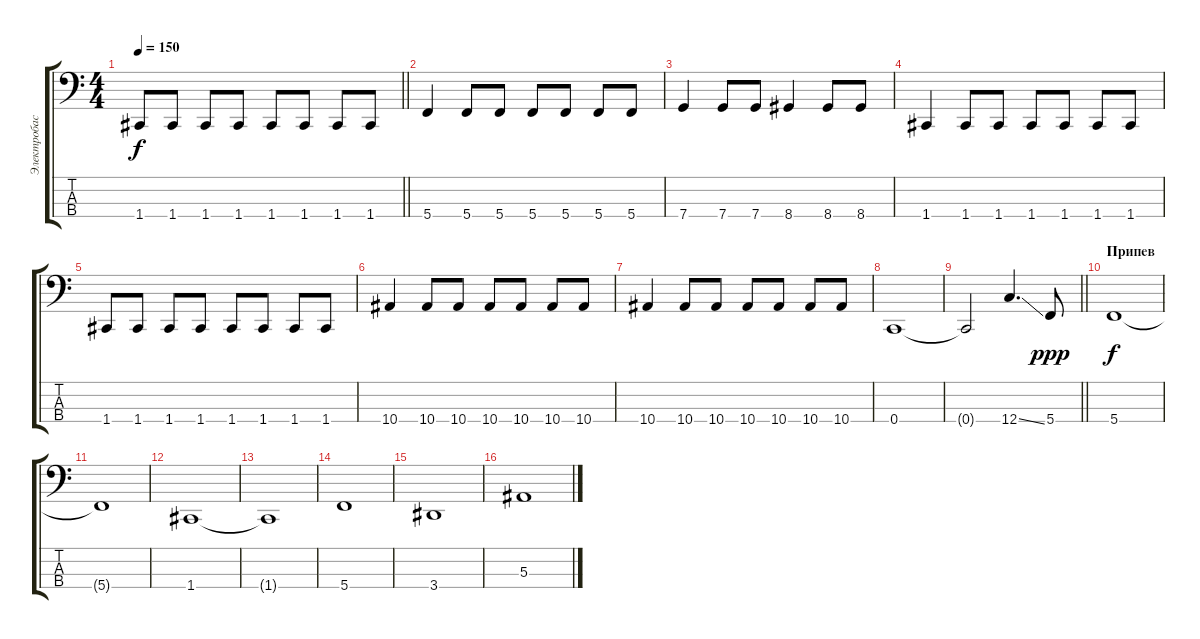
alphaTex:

\track ("Электробасист" "Электробас") {instrument electricbasspick}
\staff {score tabs}
\tuning (Eb2 Bb1 F1 C1) {hide}
\ts (4 4)
\tempo 150
\clef f4
\barLineRight lightlight
\ks c
1.4.8{dy f} 1.4.8 1.4.8 1.4.8 1.4.8 1.4.8 1.4.8 1.4.8 |
\section ("" "")
5.4.4 5.4.8 5.4.8 5.4.8 5.4.8 5.4.8 5.4.8 |
7.4.4 7.4.8 7.4.8 8.4.4 8.4.8 8.4.8 |
1.4.4 1.4.8 1.4.8 1.4.8 1.4.8 1.4.8 1.4.8 |
1.4.8 1.4.8 1.4.8 1.4.8 1.4.8 1.4.8 1.4.8 1.4.8 |
10.4.4 10.4.8 10.4.8 10.4.8 10.4.8 10.4.8 10.4.8 |
10.4.4 10.4.8 10.4.8 10.4.8 10.4.8 10.4.8 10.4.8 |
0.4.1 |
\barLineRight lightlight
0.4{t}.2 12.4{ss}.4{d} 5.4.8{dy ppp} |
\section ("" "Припев")
5.4.1{dy f} |
5.4{t}.1 |
1.4.1 |
1.4{t}.1 |
5.4.1 |
3.4.1 |
5.3.1
